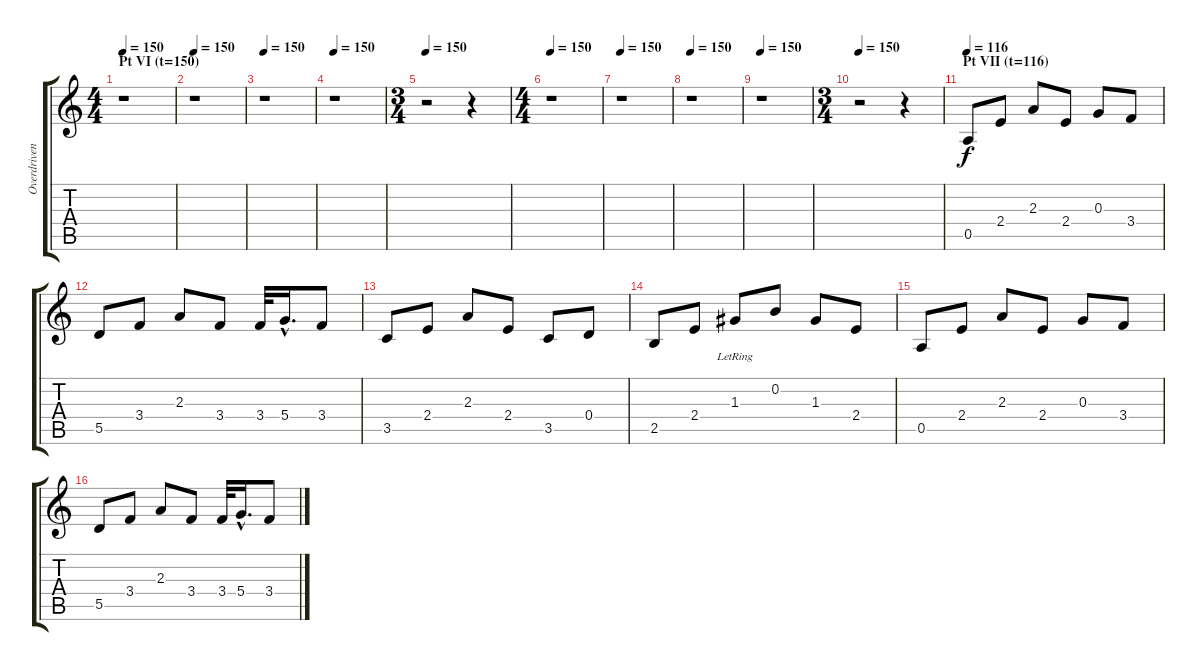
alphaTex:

\track ("Overdriven Guitar II" "Overdriven") {instrument overdrivenguitar}
\staff {score tabs}
\tuning (E4 B3 G3 D3 A2 E2) {hide}
\ts (4 4)
\section ("" "Pt VI (t=150)")
\tempo 150
\clef g2
\ks c
r.1{dy f} |
\tempo 150
r.1 |
\tempo 150
r.1 |
\tempo 150
r.1 |
\ts (3 4)
\tempo 150
r.2 r.4 |
\ts (4 4)
\tempo 150
r.1 |
\tempo 150
r.1 |
\tempo 150
r.1 |
\tempo 150
r.1 |
\ts (3 4)
\tempo 150
r.2 r.4 |
\section ("" "Pt VII (t=116)")
\tempo 116
0.5.8{instrument acousticguitarsteel} 2.4.8 2.3.8 2.4.8 0.3.8 3.4.8 |
5.5.8 3.4.8 2.3.8 3.4.8 3.4.32 5.4{hac}.16{d} 3.4.8 |
3.5.8 2.4.8 2.3.8 2.4.8 3.5.8 0.4.8 |
2.5.8 2.4.8 1.3{lr}.8 0.2.8 1.3.8 2.4.8 |
0.5.8{instrument acousticguitarsteel} 2.4.8 2.3.8 2.4.8 0.3.8 3.4.8 |
5.5.8 3.4.8 2.3.8 3.4.8 3.4.32 5.4{hac}.16{d} 3.4.8
